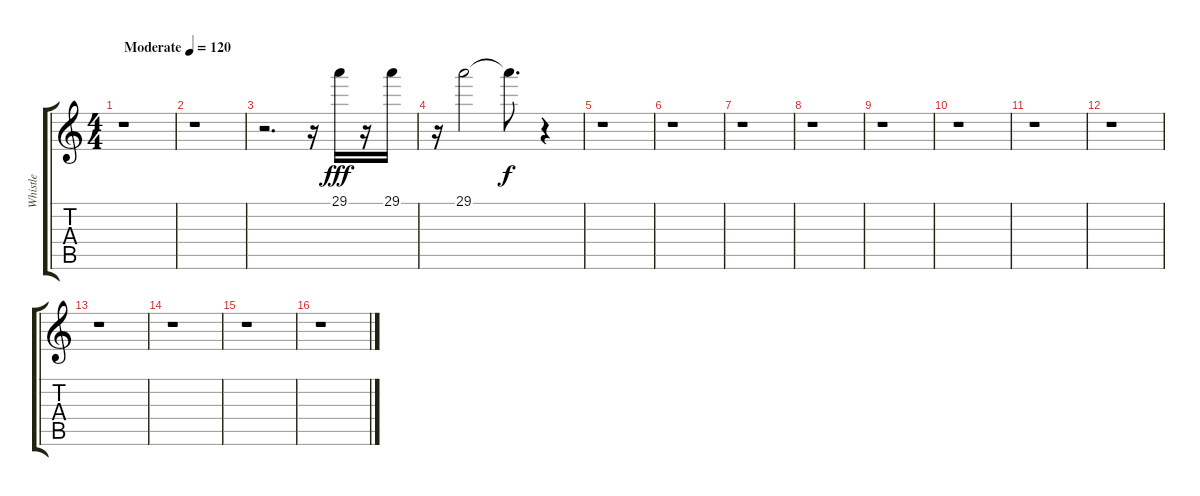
\track ("Whistle" "Whistle") {instrument piccolo}
\staff {score tabs}
\tuning (E4 B3 G3 D3 A2 E2) {hide}
\ts (4 4)
\tempo (120 "Moderate")
\clef g2
\ks c
r.1{dy fff instrument piccolo} |
r.1 |
r.2{d} r.16 29.1.16 r.16 29.1.16 |
r.16 29.1.2 29.1{t}.8{d dy f} r.4 |
r.1 |
r.1 |
r.1 |
r.1 |
r.1 |
r.1 |
r.1 |
r.1 |
r.1 |
r.1 |
r.1 |
r.1
